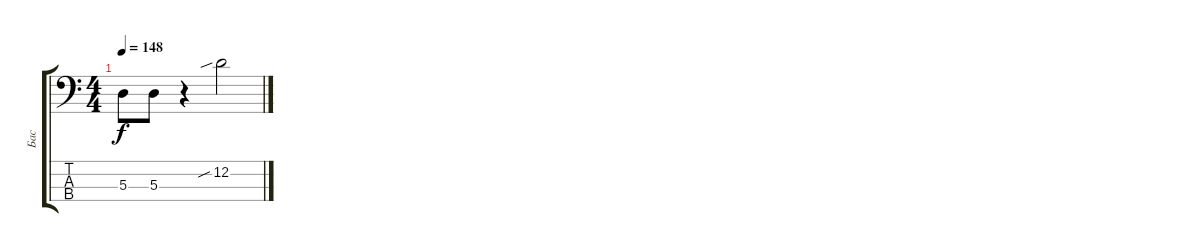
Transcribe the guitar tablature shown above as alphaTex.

\track ("Бас" "Бас") {instrument electricbassfinger}
\staff {score tabs}
\tuning (G2 D2 A1 E1) {hide}
\ts (4 4)
\tempo 148
\clef f4
\ks c
5.3.8{dy f} 5.3.8 r.4 12.2{sib}.2
